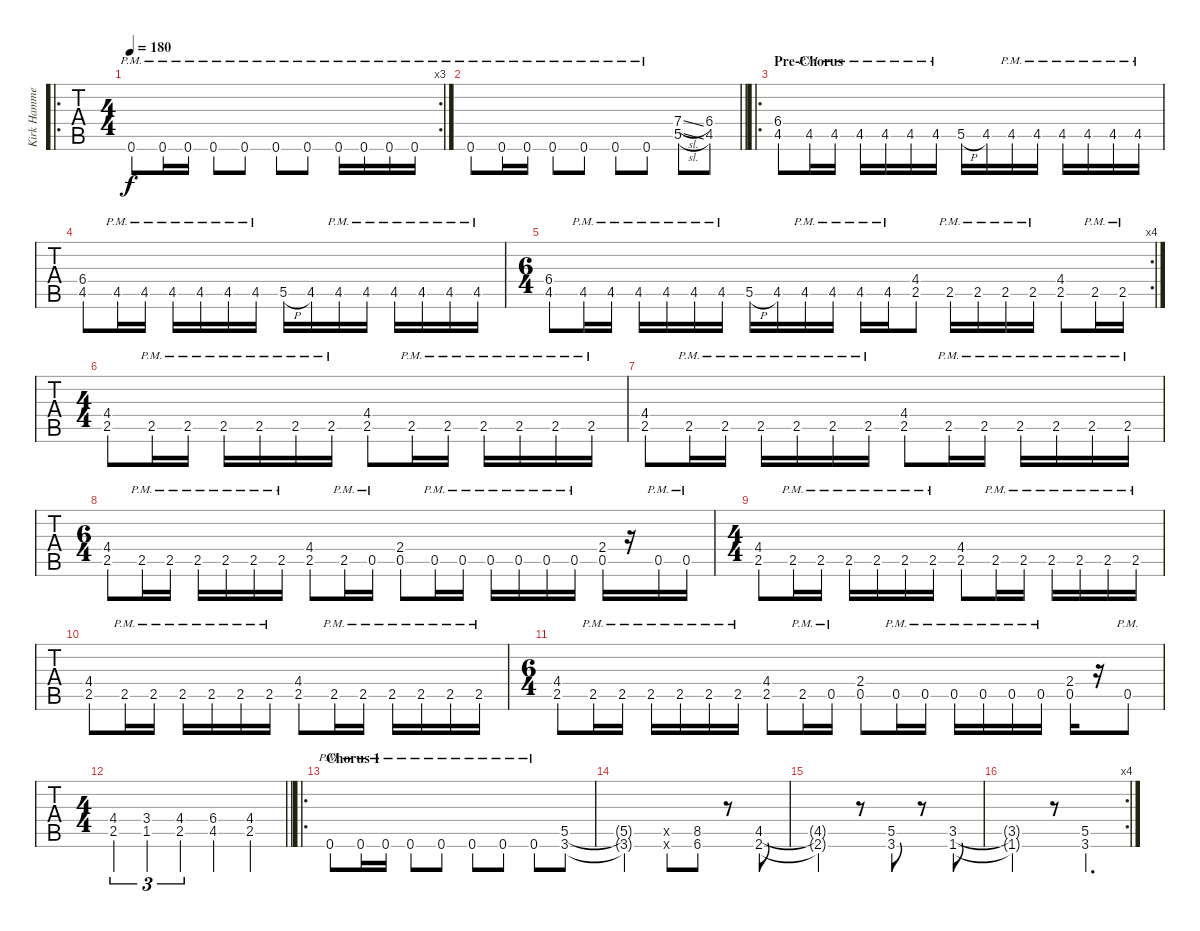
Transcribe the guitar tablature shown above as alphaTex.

\track ("Kirk Hammet" "Kirk Hamme") {instrument distortionguitar}
\staff {tabs}
\tuning (E4 B3 G3 D3 A2 E2) {hide}
\ro
\rc 3
\ts (4 4)
\tempo 180
\clef g2
\ks c
0.6{pm}.8{dy f} 0.6{pm}.16 0.6{pm}.16 0.6{pm}.8 0.6{pm}.8 0.6{pm}.8 0.6{pm}.8 0.6{pm}.16 0.6{pm}.16 0.6{pm}.16 0.6{pm}.16 |
\barLineRight lightlight
0.6{pm}.8 0.6{pm}.16 0.6{pm}.16 0.6{pm}.8 0.6{pm}.8 0.6{pm}.8 0.6{pm}.8 (7.4{sl} 5.5{sl}).8 (6.4 4.5).8 |
\ro
\section ("" "Pre-Chorus")
(6.4 4.5).8 4.5{pm}.16 4.5{pm}.16 4.5{pm}.16 4.5{pm}.16 4.5{pm}.16 4.5{pm}.16 5.5{h}.16 4.5.16 4.5{pm}.16 4.5{pm}.16 4.5{pm}.16 4.5{pm}.16 4.5{pm}.16 4.5{pm}.16 |
(6.4 4.5).8 4.5{pm}.16 4.5{pm}.16 4.5{pm}.16 4.5{pm}.16 4.5{pm}.16 4.5{pm}.16 5.5{h}.16 4.5.16 4.5{pm}.16 4.5{pm}.16 4.5{pm}.16 4.5{pm}.16 4.5{pm}.16 4.5{pm}.16 |
\rc 4
\ts (6 4)
(6.4 4.5).8 4.5{pm}.16 4.5{pm}.16 4.5{pm}.16 4.5{pm}.16 4.5{pm}.16 4.5{pm}.16 5.5{h}.16 4.5.16 4.5{pm}.16 4.5{pm}.16 4.5{pm}.16 4.5{pm}.16 (4.4 2.5).8 2.5{pm}.16 2.5{pm}.16 2.5{pm}.16 2.5{pm}.16 (4.4 2.5).8 2.5{pm}.16 2.5{pm}.16 |
\ts (4 4)
(4.4 2.5).8 2.5{pm}.16 2.5{pm}.16 2.5{pm}.16 2.5{pm}.16 2.5{pm}.16 2.5{pm}.16 (4.4 2.5).8 2.5{pm}.16 2.5{pm}.16 2.5{pm}.16 2.5{pm}.16 2.5{pm}.16 2.5{pm}.16 |
(4.4 2.5).8 2.5{pm}.16 2.5{pm}.16 2.5{pm}.16 2.5{pm}.16 2.5{pm}.16 2.5{pm}.16 (4.4 2.5).8 2.5{pm}.16 2.5{pm}.16 2.5{pm}.16 2.5{pm}.16 2.5{pm}.16 2.5{pm}.16 |
\ts (6 4)
(4.4 2.5).8 2.5{pm}.16 2.5{pm}.16 2.5{pm}.16 2.5{pm}.16 2.5{pm}.16 2.5{pm}.16 (4.4 2.5).8 2.5{pm}.16 0.5{pm}.16 (2.4 0.5).8 0.5{pm}.16 0.5{pm}.16 0.5{pm}.16 0.5{pm}.16 0.5{pm}.16 0.5{pm}.16 (2.4 0.5).16 r.16 0.5{pm}.16 0.5{pm}.16 |
\ts (4 4)
(4.4 2.5).8 2.5{pm}.16 2.5{pm}.16 2.5{pm}.16 2.5{pm}.16 2.5{pm}.16 2.5{pm}.16 (4.4 2.5).8 2.5{pm}.16 2.5{pm}.16 2.5{pm}.16 2.5{pm}.16 2.5{pm}.16 2.5{pm}.16 |
(4.4 2.5).8 2.5{pm}.16 2.5{pm}.16 2.5{pm}.16 2.5{pm}.16 2.5{pm}.16 2.5{pm}.16 (4.4 2.5).8 2.5{pm}.16 2.5{pm}.16 2.5{pm}.16 2.5{pm}.16 2.5{pm}.16 2.5{pm}.16 |
\ts (6 4)
(4.4 2.5).8 2.5{pm}.16 2.5{pm}.16 2.5{pm}.16 2.5{pm}.16 2.5{pm}.16 2.5{pm}.16 (4.4 2.5).8 2.5{pm}.16 0.5{pm}.16 (2.4 0.5).8 0.5{pm}.16 0.5{pm}.16 0.5{pm}.16 0.5{pm}.16 0.5{pm}.16 0.5{pm}.16 (2.4 0.5).16 r.16 0.5{pm}.8 |
\ts (4 4)
\barLineRight lightlight
(4.4 2.5).4{tu (3 2)} (3.4 1.5).4{tu (3 2)} (4.4 2.5).4{tu (3 2)} (6.4 4.5).4 (4.4 2.5).4 |
\ro
\section ("" "Chorus 1")
0.6{pm}.8 0.6{pm}.16 0.6{pm}.16 0.6{pm}.8 0.6{pm}.8 0.6{pm}.8 0.6{pm}.8 0.6{pm}.8 (5.5 3.6).8 |
(5.5{t} 3.6{t}).2 (5.5{x} 3.6{x}).8 (8.5 6.6).8 r.8 (4.5 2.6).8 |
(4.5{t} 2.6{t}).2 r.8 (5.5 3.6).8 r.8 (3.5 1.6).8 |
\rc 4
(3.5{t} 1.6{t}).2 r.8 (5.5 3.6).4{d}
